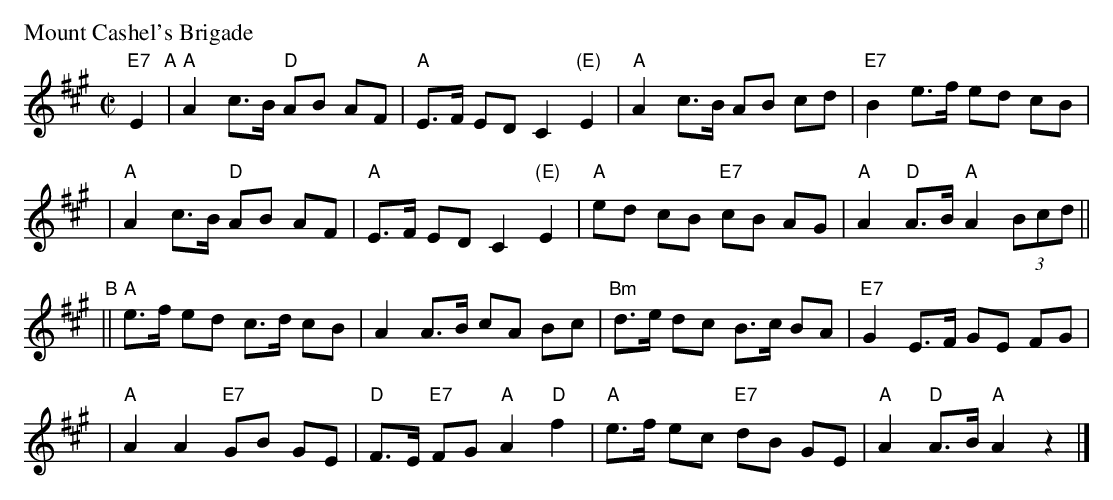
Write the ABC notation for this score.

X:1
P: Mount Cashel's Brigade
M: C|
L: 1/8
K: A
"E7"E2 \
"A"\
|  "A"A2 c>B "D"AB AF | "A"E>F ED C2 "(E)"E2 | "A"A2 c>B AB cd | "E7"B2 e>f ed cB |
|  "A"A2 c>B "D"AB AF | "A"E>F ED C2 "(E)"E2 | "A"ed cB "E7"cB AG | "A"A2 "D"A>B "A"A2 (3Bcd  ||
"B"\
|| "A"e>f ed c>d cB | A2 A>B cA Bc | "Bm"d>e dc B>c BA | "E7"G2 E>F GE FG |
|  "A"A2 A2 "E7"GB GE | "D"F>E "E7"FG "A"A2 "D"f2 | "A"e>f ec "E7"dB GE | "A"A2 "D"A>B "A"A2 z2 |]
